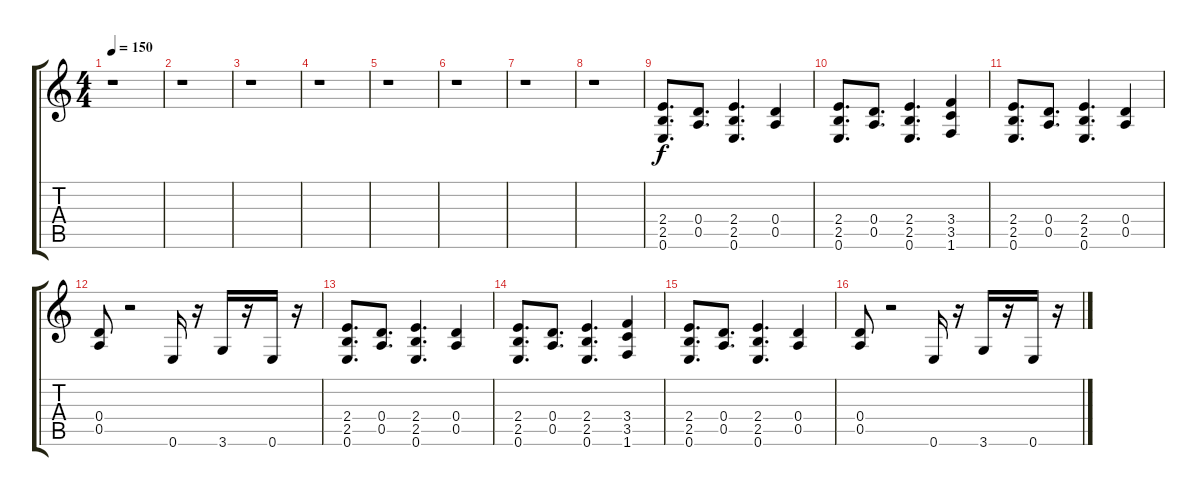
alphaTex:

\track "" {instrument distortionguitar}
\staff {score tabs}
\tuning (E4 B3 G3 D3 A2 E2) {hide}
\ts (4 4)
\tempo 150
\clef g2
\ks c
r.1{dy f} |
r.1 |
r.1 |
r.1 |
r.1 |
r.1 |
r.1 |
r.1 |
(2.4 2.5 0.6).8{d} (0.4 0.5).8{d} (2.4 2.5 0.6).4{d} (0.4 0.5).4 |
(2.4 2.5 0.6).8{d} (0.4 0.5).8{d} (2.4 2.5 0.6).4{d} (3.4 3.5 1.6).4 |
(2.4 2.5 0.6).8{d} (0.4 0.5).8{d} (2.4 2.5 0.6).4{d} (0.4 0.5).4 |
(0.4 0.5).8 r.2 0.6.16 r.16 3.6.16 r.16 0.6.16 r.16 |
(2.4 2.5 0.6).8{d} (0.4 0.5).8{d} (2.4 2.5 0.6).4{d} (0.4 0.5).4 |
(2.4 2.5 0.6).8{d} (0.4 0.5).8{d} (2.4 2.5 0.6).4{d} (3.4 3.5 1.6).4 |
(2.4 2.5 0.6).8{d} (0.4 0.5).8{d} (2.4 2.5 0.6).4{d} (0.4 0.5).4 |
(0.4 0.5).8 r.2 0.6.16 r.16 3.6.16 r.16 0.6.16 r.16
